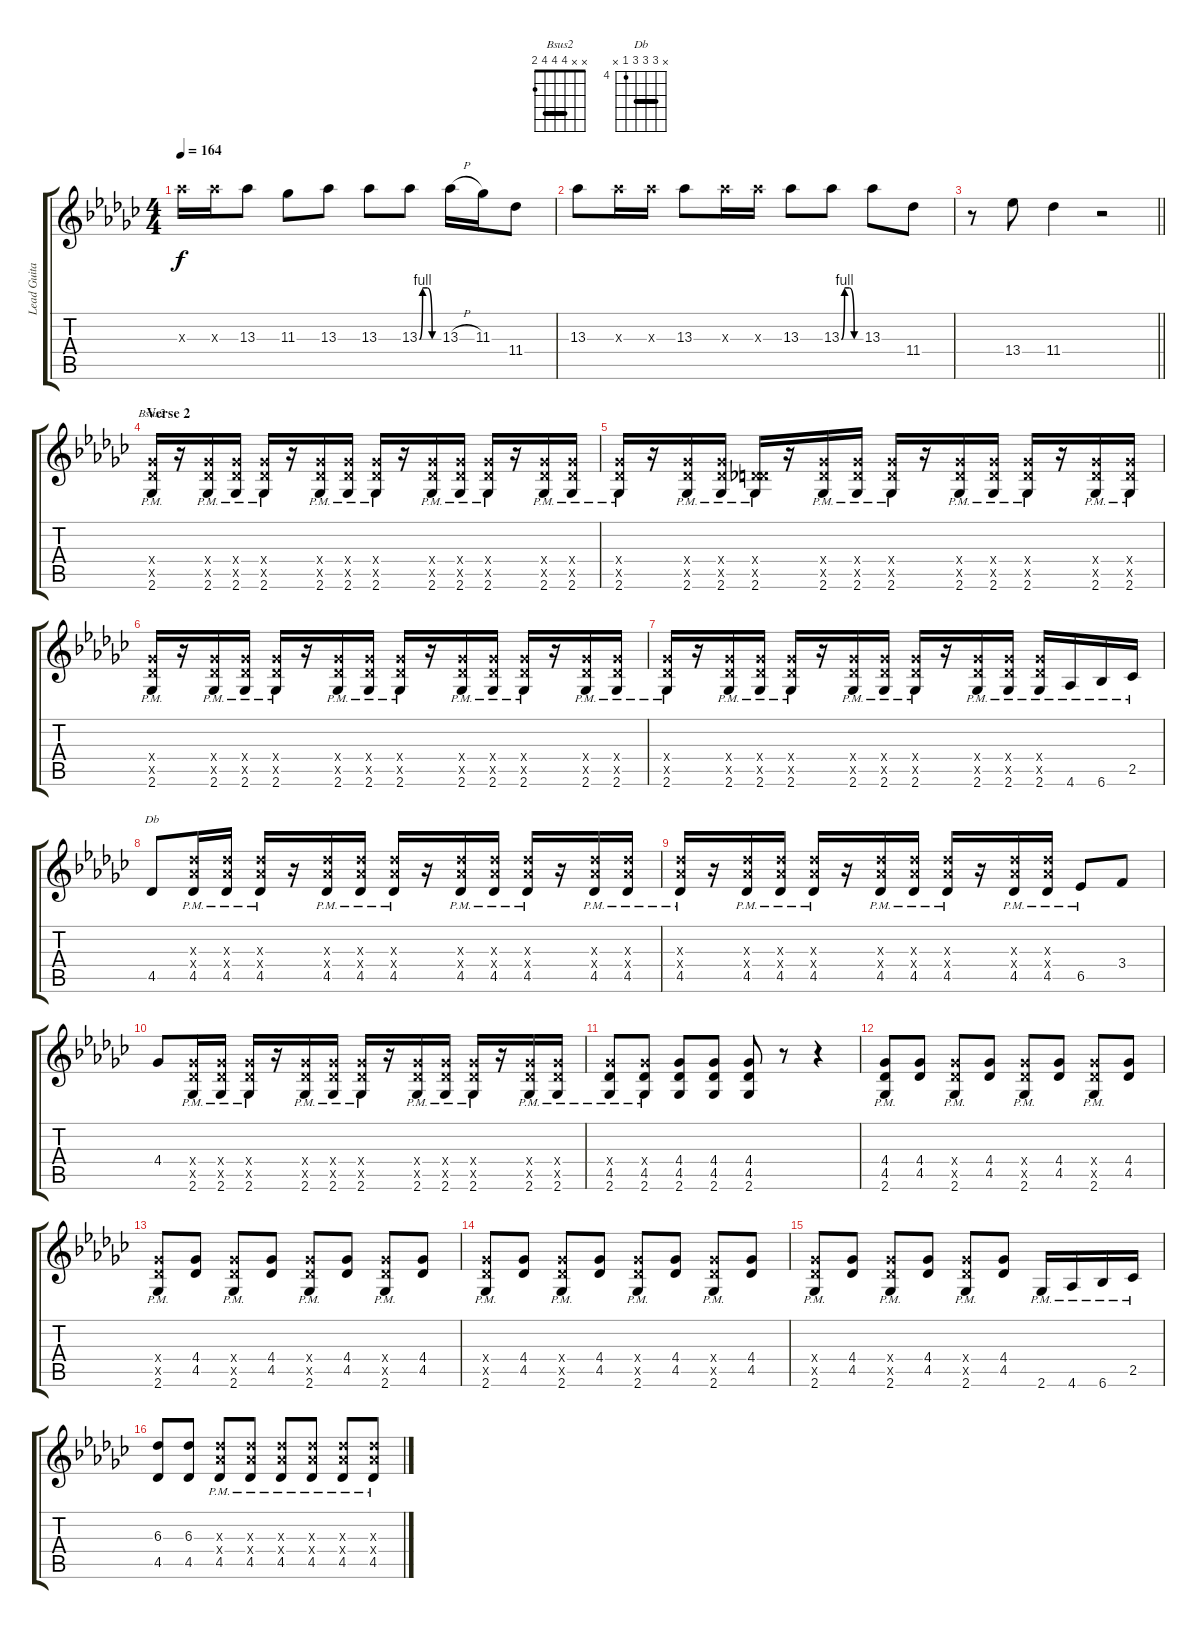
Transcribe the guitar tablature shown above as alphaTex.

\track ("Lead Guitar" "Lead Guita") {instrument overdrivenguitar}
\staff {score tabs}
\tuning (E4 B3 G3 D3 A2 E2) {hide}
\chord ("Bsus2" x x 4 4 4 2) {barre 4}
\chord ("Db" x 6 6 6 4 x) {firstfret 4 barre 6}
\ts (4 4)
\tempo 164
\clef g2
\ks gb
13.3{x}.16{dy f} 13.3{x}.16 13.3.8 11.3.8 13.3.8 13.3.8 13.3{be (custom 0 0 10 4 25 4 40 0 60 0)}.8 13.3{h}.16 11.3.16 11.4.8 |
13.3.8 13.3{x}.16 13.3{x}.16 13.3.8 13.3{x}.16 13.3{x}.16 13.3.8 13.3{be (custom 0 0 10 4 25 4 40 0 60 0)}.8 13.3.8 11.4.8 |
\barLineRight lightlight
r.8 13.4.8 11.4.4 r.2 |
\section ("" "Verse 2")
(4.4{x} 4.5{x} 2.6{pm}).16{ch "Bsus2"} r.16 (4.4{x} 4.5{x} 2.6{pm}).16 (4.4{x} 4.5{x} 2.6{pm}).16 (4.4{x} 4.5{x} 2.6{pm}).16 r.16 (4.4{x} 4.5{x} 2.6{pm}).16 (4.4{x} 4.5{x} 2.6{pm}).16 (4.4{x} 4.5{x} 2.6{pm}).16 r.16 (4.4{x} 4.5{x} 2.6{pm}).16 (4.4{x} 4.5{x} 2.6{pm}).16 (4.4{x} 4.5{x} 2.6{pm}).16 r.16 (4.4{x} 4.5{x} 2.6{pm}).16 (4.4{x} 4.5{x} 2.6{pm}).16 |
(4.4{x} 4.5{x} 2.6{pm}).16 r.16 (4.4{x} 4.5{x} 2.6{pm}).16 (4.4{x} 4.5{x} 2.6{pm}).16 (0.4{x} 4.5{x} 2.6{pm}).16 r.16 (4.4{x} 4.5{x} 2.6{pm}).16 (4.4{x} 4.5{x} 2.6{pm}).16 (4.4{x} 4.5{x} 2.6{pm}).16 r.16 (4.4{x} 4.5{x} 2.6{pm}).16 (4.4{x} 4.5{x} 2.6{pm}).16 (4.4{x} 4.5{x} 2.6{pm}).16 r.16 (4.4{x} 4.5{x} 2.6{pm}).16 (4.4{x} 4.5{x} 2.6{pm}).16 |
(4.4{x} 4.5{x} 2.6{pm}).16 r.16 (4.4{x} 4.5{x} 2.6{pm}).16 (4.4{x} 4.5{x} 2.6{pm}).16 (4.4{x} 4.5{x} 2.6{pm}).16 r.16 (4.4{x} 4.5{x} 2.6{pm}).16 (4.4{x} 4.5{x} 2.6{pm}).16 (4.4{x} 4.5{x} 2.6{pm}).16 r.16 (4.4{x} 4.5{x} 2.6{pm}).16 (4.4{x} 4.5{x} 2.6{pm}).16 (4.4{x} 4.5{x} 2.6{pm}).16 r.16 (4.4{x} 4.5{x} 2.6{pm}).16 (4.4{x} 4.5{x} 2.6{pm}).16 |
(4.4{x} 4.5{x} 2.6{pm}).16 r.16 (4.4{x} 4.5{x} 2.6{pm}).16 (4.4{x} 4.5{x} 2.6{pm}).16 (4.4{x} 4.5{x} 2.6{pm}).16 r.16 (4.4{x} 4.5{x} 2.6{pm}).16 (4.4{x} 4.5{x} 2.6{pm}).16 (4.4{x} 4.5{x} 2.6{pm}).16 r.16 (4.4{x} 4.5{x} 2.6{pm}).16 (4.4{x} 4.5{x} 2.6{pm}).16 (4.4{x} 4.5{x} 2.6{pm}).16 4.6{pm}.16 6.6{pm}.16 2.5{pm}.16 |
4.5.8{ch "Db"} (6.3{x} 6.4{x} 4.5{pm}).16 (6.3{x} 6.4{x} 4.5{pm}).16 (6.3{x} 6.4{x} 4.5{pm}).16 r.16 (6.3{x} 6.4{x} 4.5{pm}).16 (6.3{x} 6.4{x} 4.5{pm}).16 (6.3{x} 6.4{x} 4.5{pm}).16 r.16 (6.3{x} 6.4{x} 4.5{pm}).16 (6.3{x} 6.4{x} 4.5{pm}).16 (6.3{x} 6.4{x} 4.5{pm}).16 r.16 (6.3{x} 6.4{x} 4.5{pm}).16 (6.3{x} 6.4{x} 4.5{pm}).16 |
(6.3{x} 6.4{x} 4.5{pm}).16 r.16 (6.3{x} 6.4{x} 4.5{pm}).16 (6.3{x} 6.4{x} 4.5{pm}).16 (6.3{x} 6.4{x} 4.5{pm}).16 r.16 (6.3{x} 6.4{x} 4.5{pm}).16 (6.3{x} 6.4{x} 4.5{pm}).16 (6.3{x} 6.4{x} 4.5{pm}).16 r.16 (6.3{x} 6.4{x} 4.5{pm}).16 (6.3{x} 6.4{x} 4.5{pm}).16 6.5{pm}.8 3.4.8 |
4.4.8 (4.4{x} 4.5{x} 2.6{pm}).16 (4.4{x} 4.5{x} 2.6{pm}).16 (4.4{x} 4.5{x} 2.6{pm}).16 r.16 (4.4{x} 4.5{x} 2.6{pm}).16 (4.4{x} 4.5{x} 2.6{pm}).16 (4.4{x} 4.5{x} 2.6{pm}).16 r.16 (4.4{x} 4.5{x} 2.6{pm}).16 (4.4{x} 4.5{x} 2.6{pm}).16 (4.4{x} 4.5{x} 2.6{pm}).16 r.16 (4.4{x} 4.5{x} 2.6{pm}).16 (4.4{x} 4.5{x} 2.6{pm}).16 |
(4.4{x} 4.5{pm} 2.6{pm}).8 (4.4{x} 4.5{pm} 2.6{pm}).8 (4.4 4.5 2.6).8 (4.4 4.5 2.6).8 (4.4 4.5 2.6).8 r.8 r.4 |
(4.4 4.5 2.6{pm}).8 (4.4 4.5).8 (4.4{x} 4.5{x} 2.6{pm}).8 (4.4 4.5).8 (4.4{x} 4.5{x} 2.6{pm}).8 (4.4 4.5).8 (4.4{x} 4.5{x} 2.6{pm}).8 (4.4 4.5).8 |
(4.4{x} 4.5{x} 2.6{pm}).8 (4.4 4.5).8 (4.4{x} 4.5{x} 2.6{pm}).8 (4.4 4.5).8 (4.4{x} 4.5{x} 2.6{pm}).8 (4.4 4.5).8 (4.4{x} 4.5{x} 2.6{pm}).8 (4.4 4.5).8 |
(4.4{x} 4.5{x} 2.6{pm}).8 (4.4 4.5).8 (4.4{x} 4.5{x} 2.6{pm}).8 (4.4 4.5).8 (4.4{x} 4.5{x} 2.6{pm}).8 (4.4 4.5).8 (4.4{x} 4.5{x} 2.6{pm}).8 (4.4 4.5).8 |
(4.4{x} 4.5{x} 2.6{pm}).8 (4.4 4.5).8 (4.4{x} 4.5{x} 2.6{pm}).8 (4.4 4.5).8 (4.4{x} 4.5{x} 2.6{pm}).8 (4.4 4.5).8 2.6{pm}.16 4.6{pm}.16 6.6{pm}.16 2.5{pm}.16 |
(6.3 4.5).8 (6.3 4.5).8 (6.3{x} 6.4{x} 4.5{pm}).8 (6.3{x} 6.4{x} 4.5{pm}).8 (6.3{x} 6.4{x} 4.5{pm}).8 (6.3{x} 6.4{x} 4.5{pm}).8 (6.3{x} 6.4{x} 4.5{pm}).8 (6.3{x} 6.4{x} 4.5{pm}).8
